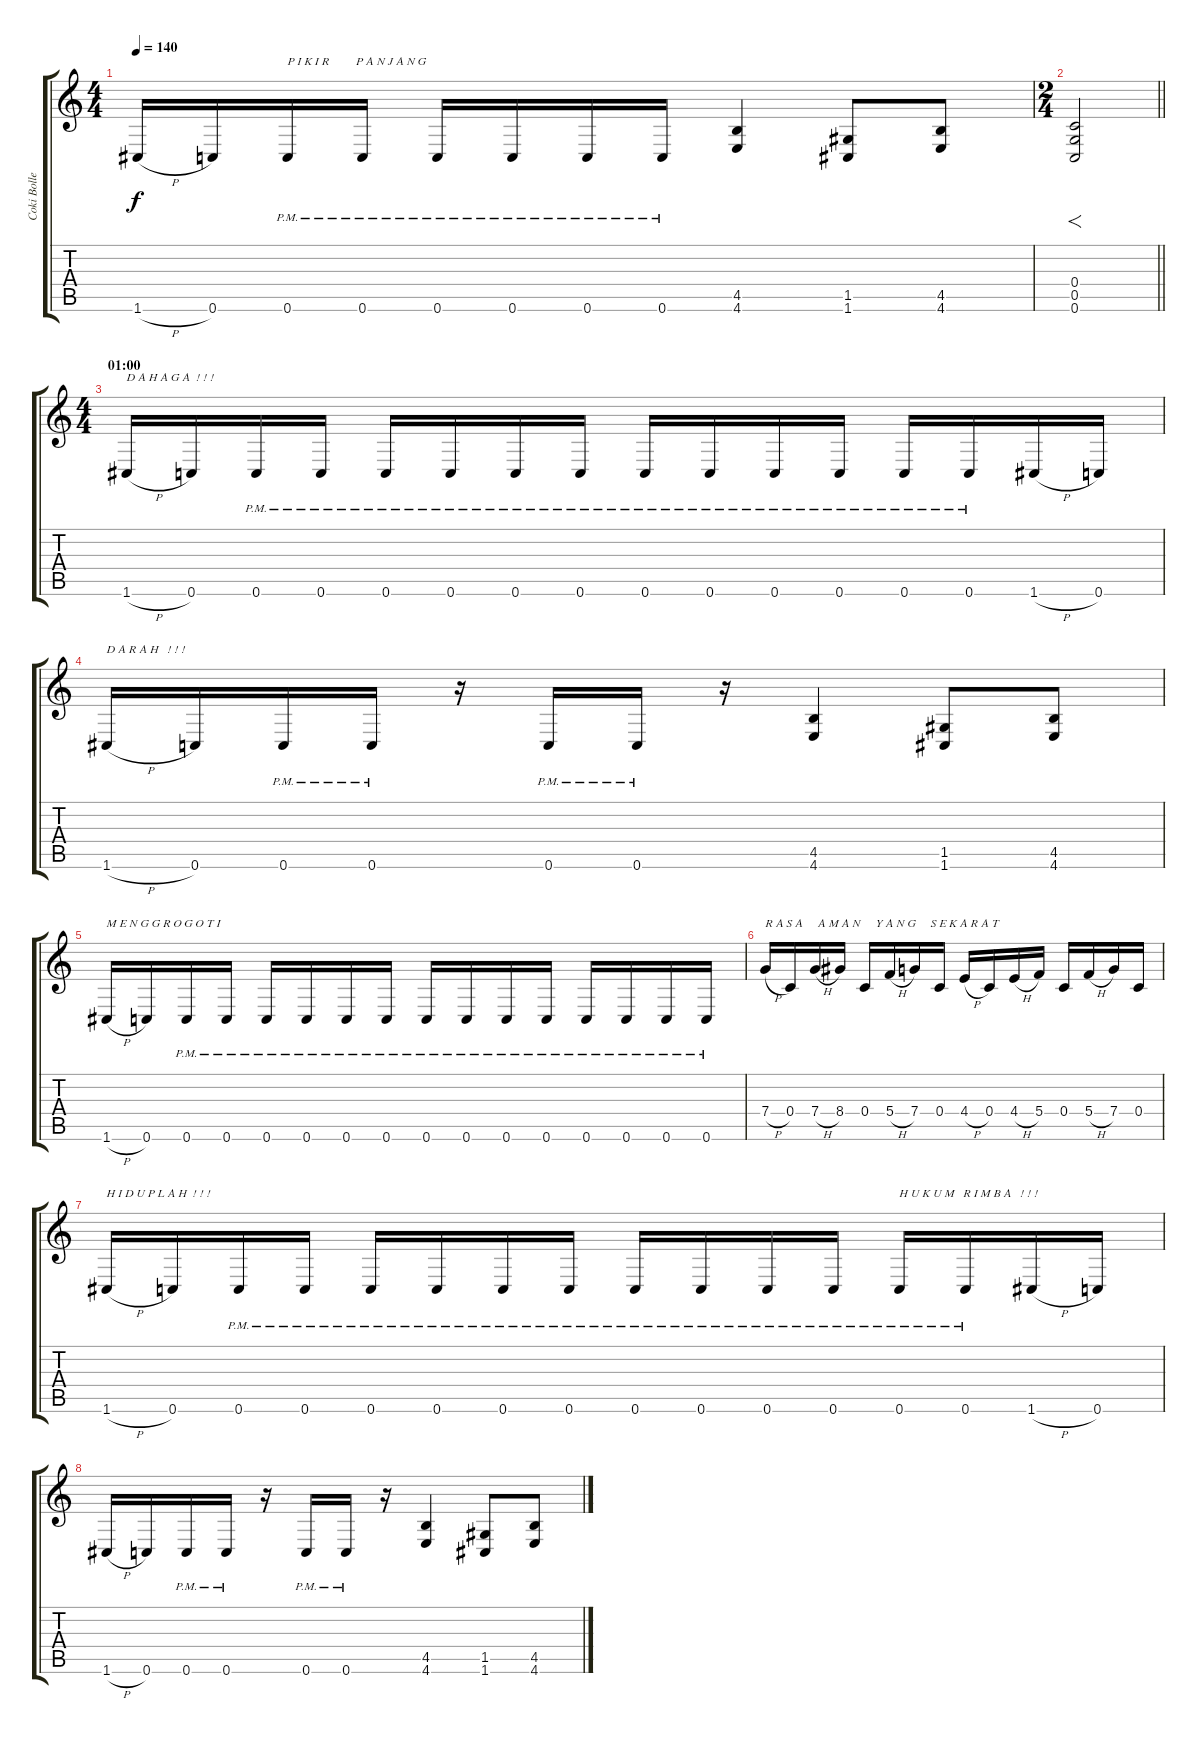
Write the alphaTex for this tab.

\track ("Coki Bollemeyer" "Coki Bolle") {instrument distortionguitar}
\staff {score tabs}
\tuning (D4 A3 F3 C3 G2 C2) {hide}
\ts (4 4)
\tempo 140
\clef g2
\ks c
1.6{h}.16{dy f} 0.6.16 0.6{pm}.16{txt "P I K I R         P A N J A N G"} 0.6{pm}.16 0.6{pm}.16 0.6{pm}.16 0.6{pm}.16 0.6{pm}.16 (4.5 4.6).4 (1.5 1.6).8 (4.5 4.6).8 |
\ts (2 4)
\barLineRight lightlight
(0.4 0.5 0.6).2{f} |
\ts (4 4)
\section ("" "01:00")
1.6{h}.16{txt "D A H A G A  ! ! !"} 0.6.16 0.6{pm}.16 0.6{pm}.16 0.6{pm}.16 0.6{pm}.16 0.6{pm}.16 0.6{pm}.16 0.6{pm}.16 0.6{pm}.16 0.6{pm}.16 0.6{pm}.16 0.6{pm}.16 0.6{pm}.16 1.6{h}.16 0.6.16 |
1.6{h}.16{txt "D A R A H   ! ! !"} 0.6.16 0.6{pm}.16 0.6{pm}.16 r.16 0.6{pm}.16 0.6{pm}.16 r.16 (4.5 4.6).4 (1.5 1.6).8 (4.5 4.6).8 |
1.6{h}.16{txt "M E N G G R O G O T I"} 0.6.16 0.6{pm}.16 0.6{pm}.16 0.6{pm}.16 0.6{pm}.16 0.6{pm}.16 0.6{pm}.16 0.6{pm}.16 0.6{pm}.16 0.6{pm}.16 0.6{pm}.16 0.6{pm}.16 0.6{pm}.16 0.6{pm}.16 0.6{pm}.16 |
7.4{h}.16{txt "R A S A     A M A N     Y A N G     S E K A R A T "} 0.4.16 7.4{h}.16 8.4.16 0.4.16 5.4{h}.16 7.4.16 0.4.16 4.4{h}.16 0.4.16 4.4{h}.16 5.4.16 0.4.16 5.4{h}.16 7.4.16 0.4.16 |
1.6{h}.16{txt "H I D U P L A H  ! ! !"} 0.6.16 0.6{pm}.16 0.6{pm}.16 0.6{pm}.16 0.6{pm}.16 0.6{pm}.16 0.6{pm}.16 0.6{pm}.16 0.6{pm}.16 0.6{pm}.16 0.6{pm}.16 0.6{pm}.16{txt "H U K U M   R I M B A   ! ! !"} 0.6{pm}.16 1.6{h}.16 0.6.16 |
1.6{h}.16 0.6.16 0.6{pm}.16 0.6{pm}.16 r.16 0.6{pm}.16 0.6{pm}.16 r.16 (4.5 4.6).4 (1.5 1.6).8 (4.5 4.6).8
